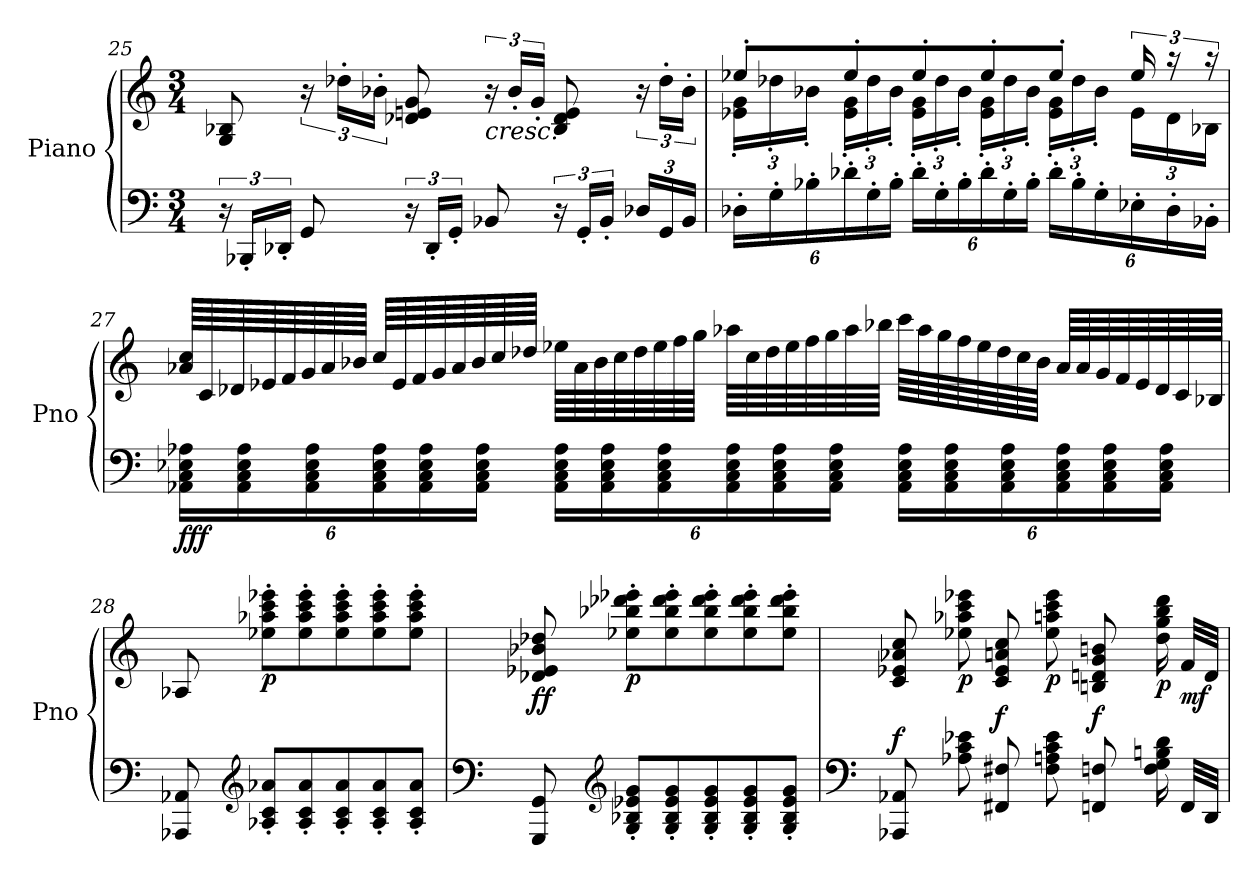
**kern	**kern	**dynam
*part1	*part1	*part1
*staff2	*staff1	*staff1/2
*I"Piano	*	*
*I'Pno	*	*
!!LO:LB:g=z
*clefF4	*clefG2	*
*k[]	*k[]	*
*M3/4	*M3/4	*
=25	=25	=25
24r	8G/ 8B-X/	.
24BBB-X'/LL	.	.
24DD-X'/JJ	.	.
8GG/	24r	.
.	24dd-X'\LL	.
.	24b-X'\JJ	.
24r	8d-X/ 8en/ 8g/	.
24DD-'/LL	.	.
24GG'/JJ	.	.
!	!LO:TX:b:i:t=cresc.	!
8BB-X/	24r	.
.	24b-'/LL	.
.	24g'/JJ	.
24r	8B-/ 8d-/ 8e/	.
24GG'/LL	.	.
24BB-'/JJ	.	.
*Xbrackettup	*	*
24D-X/LL	24r	.
24GG/	24dd-'\LL	.
24BB-/JJ	24b-'\JJ	.
=26	=26	=26
*	*^	*
*	*	*Xbrackettup	*
24D-X'\LL	8ee-X'/L	24e-X\' 24g\'LL	.
24G'\	.	24dd-X'\	.
24B-X'\	.	24b-X'\JJ	.
24d-X'\	8ee-'/	24e-\' 24g\'LL	.
24G'\	.	24dd-'\	.
24B-'\JJ	.	24b-'\JJ	.
24d-'\LL	8ee-'/	24e-\' 24g\'LL	.
24G'\	.	24dd-'\	.
24B-'\	.	24b-'\JJ	.
24d-'\	8ee-'/	24e-\' 24g\'LL	.
24G'\	.	24dd-'\	.
24B-'\JJ	.	24b-'\JJ	.
24d-'\LL	8ee-'/J	24e-\' 24g\'LL	.
24B-'\	.	24dd-'\	.
24G'\	.	24b-'\JJ	.
*	*brackettup	*Xbrackettup	*
24E-X'\	24ee-/	24e-\LL	.
24D-'\	24r	24d\	.
24BB-X'\JJ	24r	24B-X\JJ	.
!!LO:LB:g=z
=27	=27	=27	=27
!	!	!	!LO:DY:b=2
!	!	!	!LO:DY:n=1:b
*	*v	*v	*
24AA-X\ 24C\ 24E-X\ 24A-X\LL	64a-X/ 64cc/LLLL	f ff
.	64c/	.
.	64d-X/	.
24AA-\ 24C\ 24E-\ 24A-\	.	.
.	64e-X/	.
.	64f/	.
.	64g/	.
24AA-\ 24C\ 24E-\ 24A-\	.	.
.	64a-/	.
.	64b-X/JJJJ	.
24AA-\ 24C\ 24E-\ 24A-\	64cc/LLLL	.
.	64e-/	.
.	64f/	.
24AA-\ 24C\ 24E-\ 24A-\	.	.
.	64g/	.
.	64a-/	.
.	64b-/	.
24AA-\ 24C\ 24E-\ 24A-\JJ	.	.
.	64cc/	.
.	64dd-X/JJJJ	.
24AA-\ 24C\ 24E-\ 24A-\LL	64ee-X\LLLL	.
.	64a-\	.
.	64b-\	.
24AA-\ 24C\ 24E-\ 24A-\	.	.
.	64cc\	.
.	64dd-\	.
.	64ee-\	.
24AA-\ 24C\ 24E-\ 24A-\	.	.
.	64ff\	.
.	64gg\JJJJ	.
24AA-\ 24C\ 24E-\ 24A-\	64aa-X\LLLL	.
.	64cc\	.
.	64dd-\	.
24AA-\ 24C\ 24E-\ 24A-\	.	.
.	64ee-\	.
.	64ff\	.
.	64gg\	.
24AA-\ 24C\ 24E-\ 24A-\JJ	.	.
.	64aa-\	.
.	64bb-X\JJJJ	.
24AA-\ 24C\ 24E-\ 24A-\LL	64ccc\LLLL	.
.	64aa-\	.
.	64gg\	.
24AA-\ 24C\ 24E-\ 24A-\	.	.
.	64ff\	.
.	64ee-\	.
.	64dd-\	.
24AA-\ 24C\ 24E-\ 24A-\	.	.
.	64cc\	.
.	64b-\JJJJ	.
24AA-\ 24C\ 24E-\ 24A-\	64a-/LLLL	.
.	64a-/	.
.	64g/	.
24AA-\ 24C\ 24E-\ 24A-\	.	.
.	64f/	.
.	64e-/	.
.	64d-/	.
24AA-\ 24C\ 24E-\ 24A-\JJ	.	.
.	64c/	.
.	64B-X/JJJJ	.
!!LO:LB:g=z
=28	=28	=28
8AAA-X/ 8AA-X/	8A-X/	.
*clefG2	*	*
!	!	!LO:DY:b
8A-X/' 8c/' 8a-X/'L	8ee-X\' 8aa-X\' 8ccc\' 8eee-X\'L	p
8A-/' 8c/' 8a-/'	8ee-\' 8aa-\' 8ccc\' 8eee-\'	.
8A-/' 8c/' 8a-/'	8ee-\' 8aa-\' 8ccc\' 8eee-\'	.
8A-/' 8c/' 8a-/'	8ee-\' 8aa-\' 8ccc\' 8eee-\'	.
8A-/' 8c/' 8a-/'J	8ee-\' 8aa-\' 8ccc\' 8eee-\'J	.
=29	=29	=29
*clefF4	*	*
!	!	!LO:DY:b
8GGG/ 8GG/	8d-X/ 8e-X/ 8b-X/ 8dd-X/	ff
*clefG2	*	*
!	!	!LO:DY:b
8G/' 8B-X/' 8e-X/' 8g/'L	8ee-X\' 8bb-X\' 8ddd-X\' 8eee-X\'L	p
8G/' 8B-/' 8e-/' 8g/'	8ee-\' 8bb-\' 8ddd-\' 8eee-\'	.
8G/' 8B-/' 8e-/' 8g/'	8ee-\' 8bb-\' 8ddd-\' 8eee-\'	.
8G/' 8B-/' 8e-/' 8g/'	8ee-\' 8bb-\' 8ddd-\' 8eee-\'	.
8G/' 8B-/' 8e-/' 8g/'J	8ee-\' 8bb-\' 8ddd-\' 8eee-\'J	.
=30	=30	=30
*clefF4	*	*
!	!	!LO:DY:a=2
8AAA-X/ 8AA-X/	8c/ 8e-X/ 8a-X/ 8cc/	f
!	!	!LO:DY:b
8A-X\ 8c\ 8e-X\	8ee-X\ 8aa-X\ 8ccc\ 8eee-X\	p
!	!	!LO:DY:a=2
8FF#X/ 8F#X/	8c/ 8e-/ 8an/ 8cc/	f
!	!	!LO:DY:b
8F#\ 8An\ 8c\ 8e-\	8ee-\ 8aan\ 8ccc\ 8eee-\	p
!	!	!LO:DY:a=2
8FFn/ 8Fn/	8Bn/ 8dn/ 8g/ 8bn/	f
!	!	!LO:DY:b
16F\ 16G\ 16Bn\ 16d\	16dd\ 16gg\ 16bb\ 16ddd\	p
!	!	!LO:DY:b
32FF/LLL	32f/LLL	mf
32DD/JJJ	32d/JJJ	.
=	=	=
*-	*-	*-
